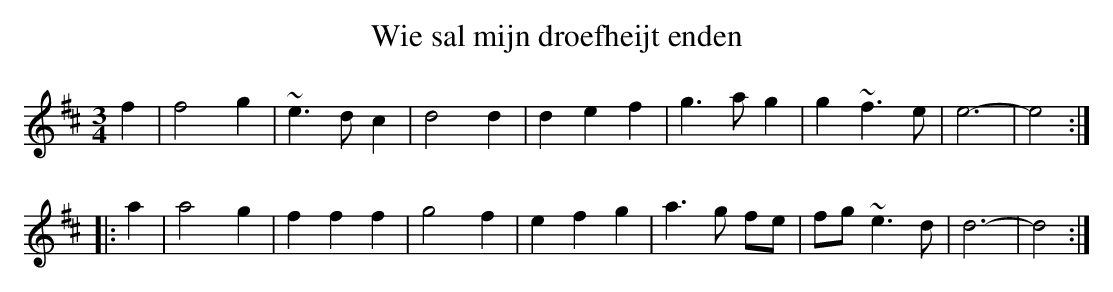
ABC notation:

X:1
T:Wie sal mijn droefheijt enden
M:3/4
K:Dmaj
f2|f4g2|~e3dc2|d4d2|d2e2f2|g3ag2|g2~f3e|e6-|e4:|
|:a2|a4g2|f2f2f2|g4f2|e2f2g2|a3g fe|fg~e3d|d6-|d4:|
